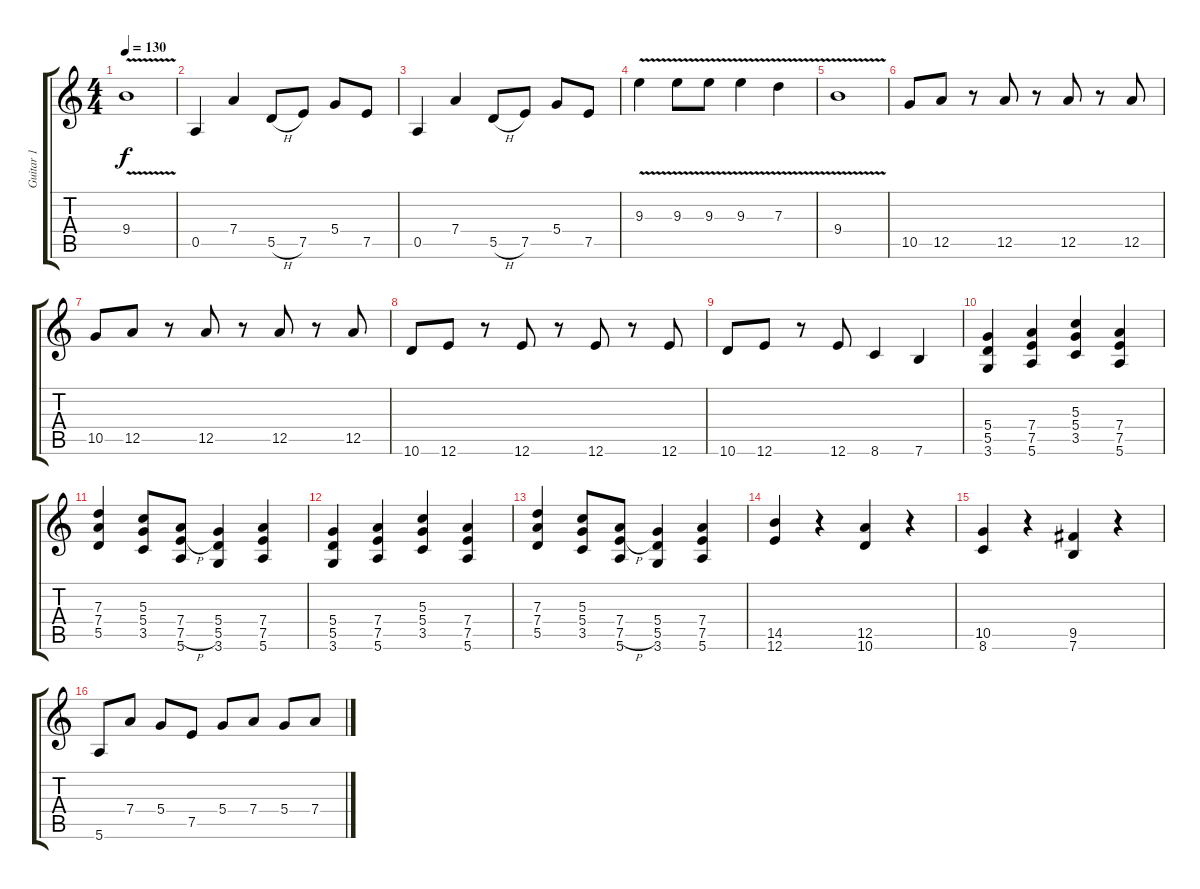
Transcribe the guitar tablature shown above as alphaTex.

\track ("Guitar 1" "Guitar 1") {instrument distortionguitar}
\staff {score tabs}
\tuning (E4 B3 G3 D3 A2 E2) {hide}
\ts (4 4)
\tempo 130
\clef g2
\ks c
9.4{v}.1{dy f} |
0.5.4 7.4.4 5.5{h}.8 7.5.8 5.4.8 7.5.8 |
0.5.4 7.4.4 5.5{h}.8 7.5.8 5.4.8 7.5.8 |
9.3{v}.4 9.3{v}.8 9.3{v}.8 9.3{v}.4 7.3{v}.4 |
9.4{v}.1 |
10.5.8 12.5.8 r.8 12.5.8 r.8 12.5.8 r.8 12.5.8 |
10.5.8 12.5.8 r.8 12.5.8 r.8 12.5.8 r.8 12.5.8 |
10.6.8 12.6.8 r.8 12.6.8 r.8 12.6.8 r.8 12.6.8 |
10.6.8 12.6.8 r.8 12.6.8 8.6.4 7.6.4 |
(5.4 5.5 3.6).4 (7.4 7.5 5.6).4 (5.3 5.4 3.5).4 (7.4 7.5 5.6).4 |
(7.3 7.4 5.5).4 (5.3 5.4 3.5).8 (7.4 7.5{h} 5.6).8 (5.4 5.5 3.6).4 (7.4 7.5 5.6).4 |
(5.4 5.5 3.6).4 (7.4 7.5 5.6).4 (5.3 5.4 3.5).4 (7.4 7.5 5.6).4 |
(7.3 7.4 5.5).4 (5.3 5.4 3.5).8 (7.4 7.5{h} 5.6).8 (5.4 5.5 3.6).4 (7.4 7.5 5.6).4 |
(14.5 12.6).4 r.4 (12.5 10.6).4 r.4 |
(10.5 8.6).4 r.4 (9.5 7.6).4 r.4 |
5.6.8 7.4.8 5.4.8 7.5.8 5.4.8 7.4.8 5.4.8 7.4.8
